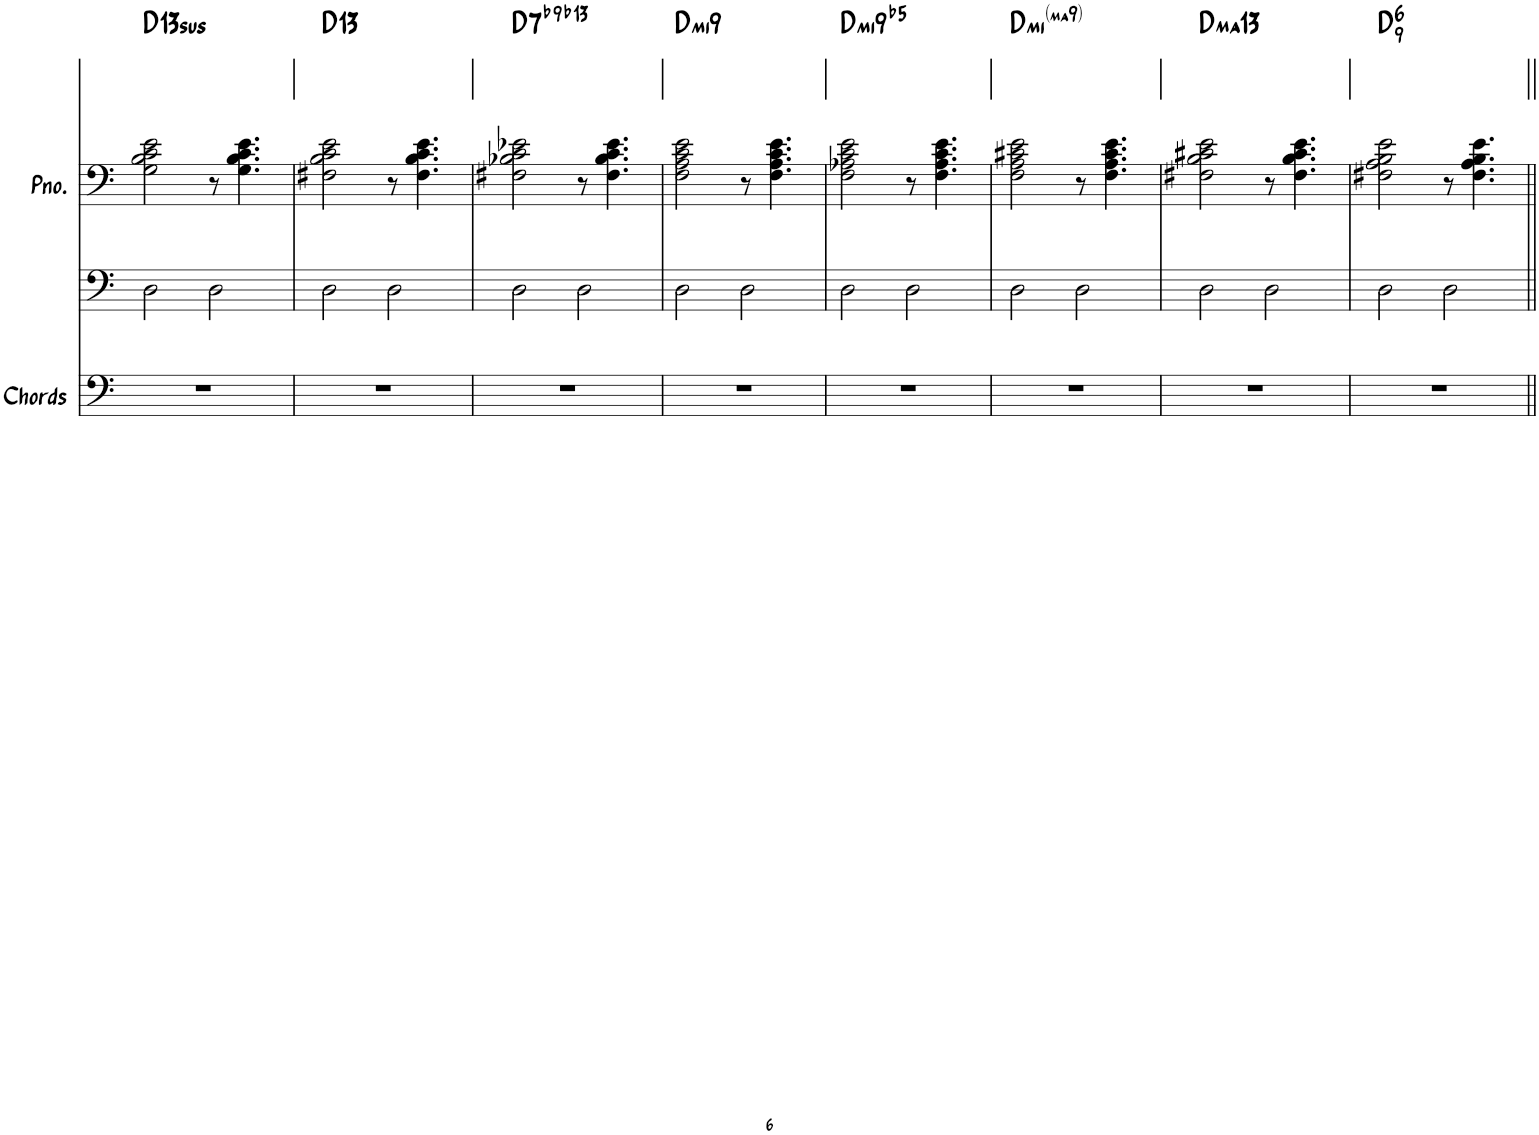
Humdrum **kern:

**kern	**kern	**kern	**kern	**harte
*part2	*part1	*part1	*part1	*part1
*staff4	*staff3	*staff2	*staff1	*
*I"Chords	*I"Piano	*	*	*
*I'Chords	*I'Pno.	*	*	*
!!LO:PB:g=z
*clefF4	*clefF4	*clefF4	*clefG2	*
*k[]	*k[]	*k[]	*k[]	*
*M4/4	*M4/4	*M4/4	*M4/4	*
=53	=53	=53	=53	=53
!	!	!	!	!LO:H:kt=13sus
1r	2D\	2G\ 2B\ 2c\ 2e\	1ryy	D:sus4(7,9,11,13)
.	2D\	8r	.	.
.	.	4.G\ 4.B\ 4.c\ 4.e\	.	.
=54	=54	=54	=54	=54
!	!	!	!	!LO:H:kt=13
1r	2D\	2F#X\ 2B\ 2c\ 2e\	1ryy	D:9(11,13)
.	2D\	8r	.	.
.	.	4.F#\ 4.B\ 4.c\ 4.e\	.	.
=55	=55	=55	=55	=55
!	!	!	!	!LO:H:kt=7
1r	2D\	2F#X\ 2B-X\ 2c\ 2e-X\	1ryy	D:7(b9,b13)
.	2D\	8r	.	.
.	.	4.F#\ 4.B-\ 4.c\ 4.e-\	.	.
=56	=56	=56	=56	=56
!	!	!	!	!LO:H:kt=mi9
1r	2D\	2F\ 2A\ 2c\ 2e\	1ryy	D:min9
.	2D\	8r	.	.
.	.	4.F\ 4.A\ 4.c\ 4.e\	.	.
=57	=57	=57	=57	=57
!	!	!	!	!LO:H:kt=mi9
1r	2D\	2F\ 2A-X\ 2c\ 2e\	1ryy	D:(b3,b5,b7,9)
.	2D\	8r	.	.
.	.	4.F\ 4.A-\ 4.c\ 4.e\	.	.
=58	=58	=58	=58	=58
!	!	!	!	!LO:H:kt=mima7
1r	2D\	2F\ 2A\ 2c#X\ 2e\	1ryy	D:minmaj7(9)
.	2D\	8r	.	.
.	.	4.F\ 4.A\ 4.c#\ 4.e\	.	.
=59	=59	=59	=59	=59
!	!	!	!	!LO:H:kt=ma13
1r	2D\	2F#X\ 2B\ 2c#X\ 2e\	1ryy	D:maj9(11,13)
.	2D\	8r	.	.
.	.	4.F#\ 4.B\ 4.c#\ 4.e\	.	.
=60	=60	=60	=60	=60
!	!	!	!	!LO:H:kt=6
1r	2D\	2F#X\ 2A\ 2B\ 2e\	1ryy	D:maj6(9)
.	2D\	8r	.	.
.	.	4.F#\ 4.A\ 4.B\ 4.e\	.	.
=||	=||	=||	=||	=||
*-	*-	*-	*-	*-
